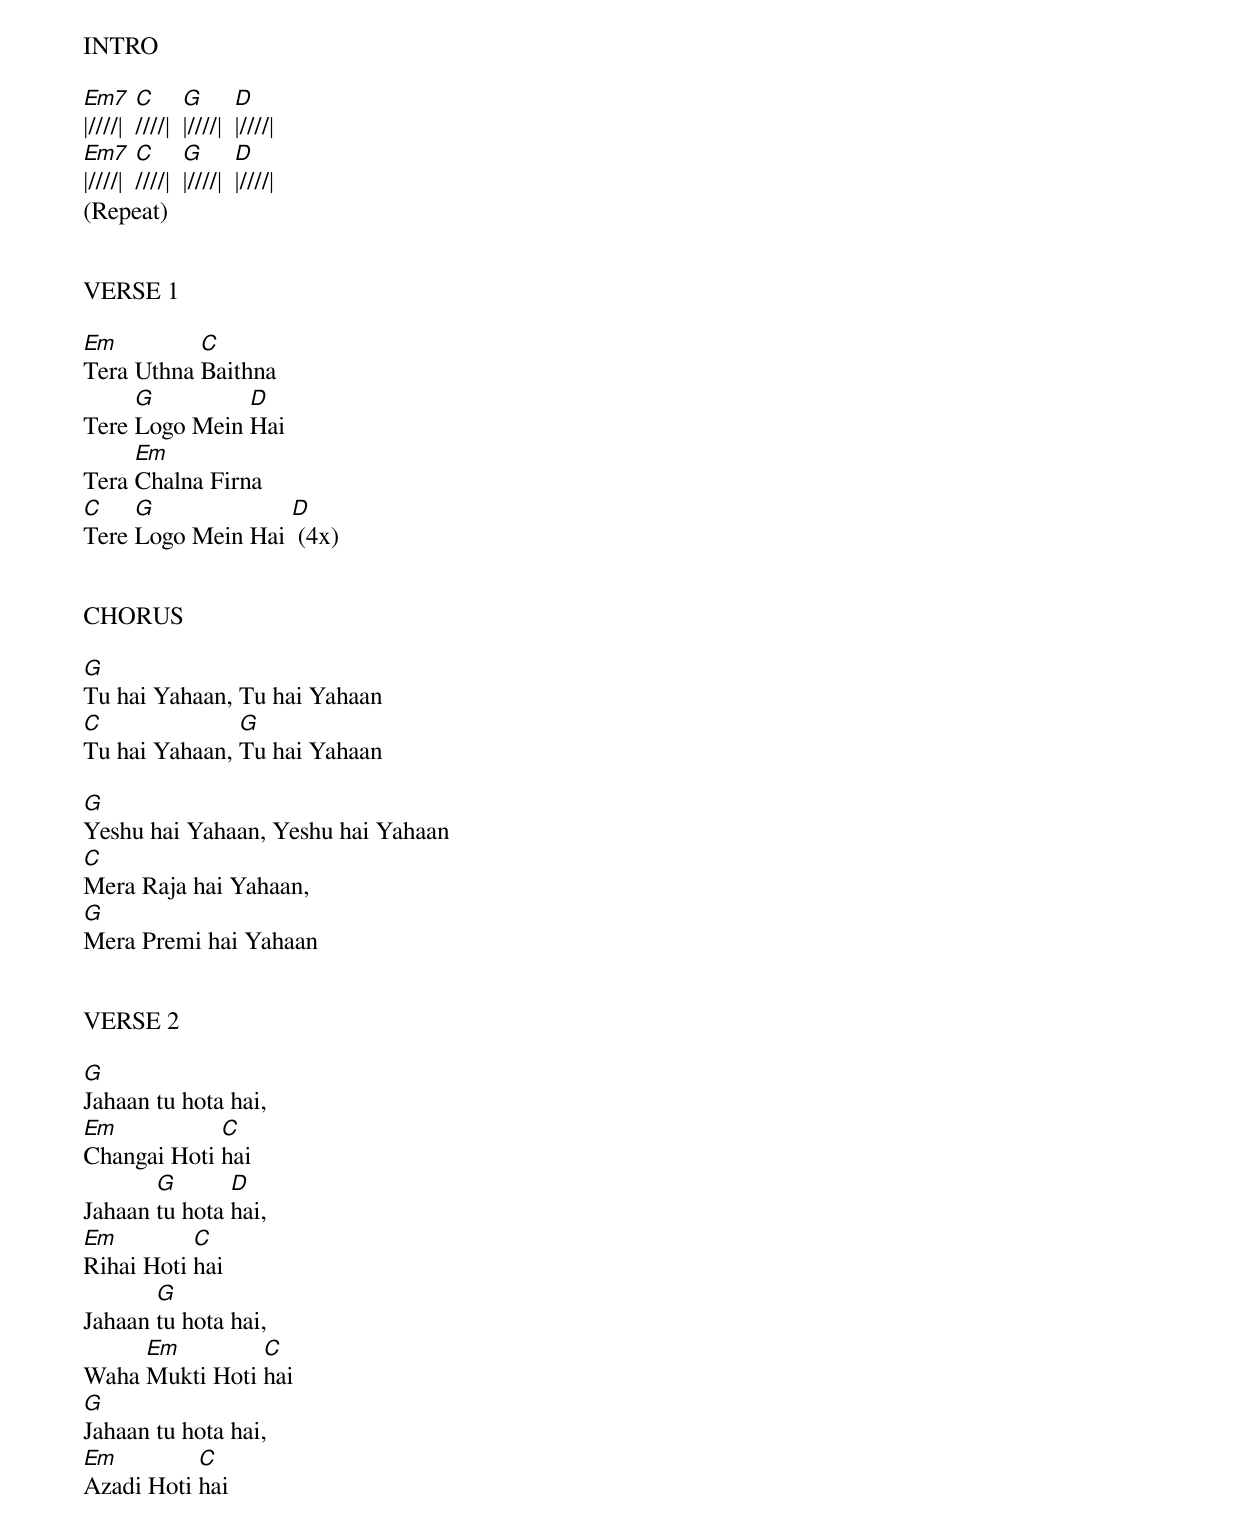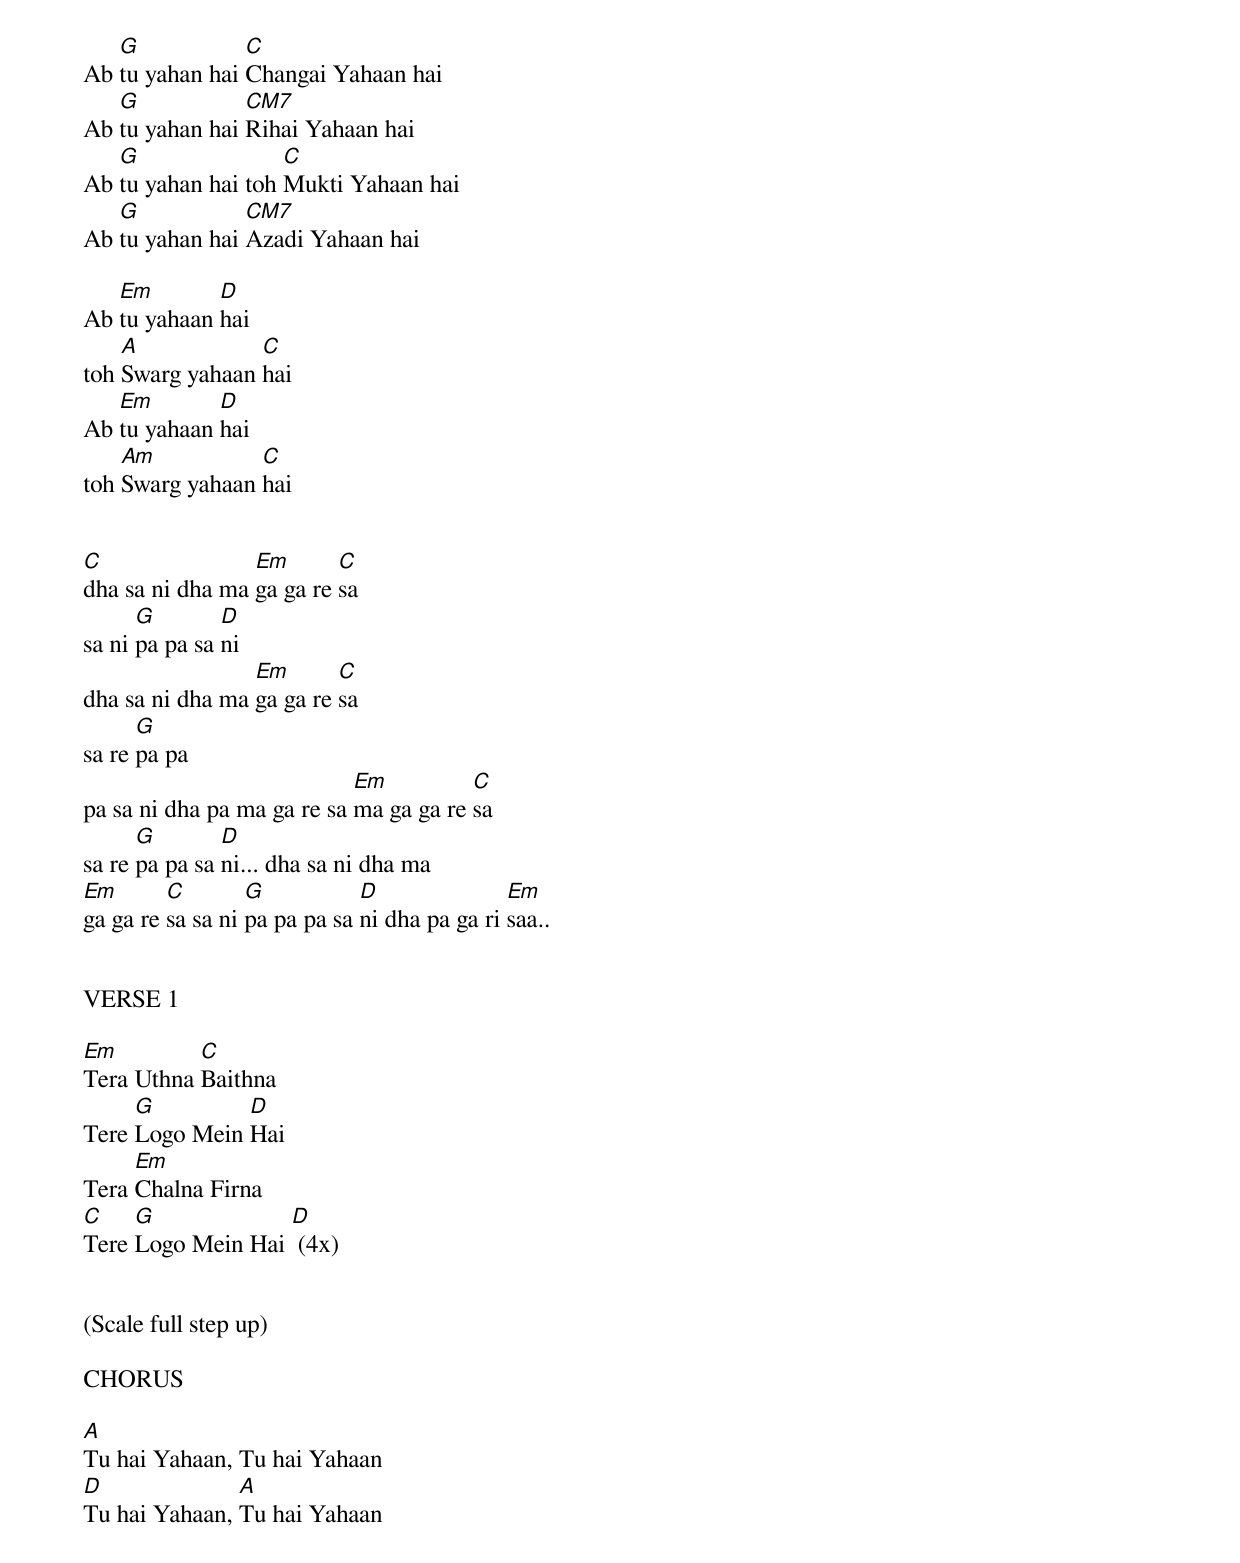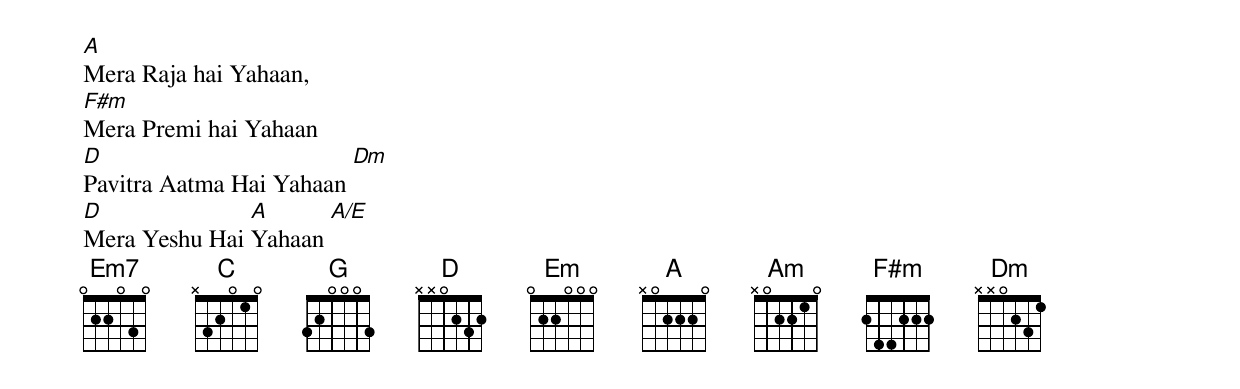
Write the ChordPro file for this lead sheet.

INTRO

[Em7]|////|  [C]////|  [G]|////|  [D]|////|
[Em7]|////|  [C]////|  [G]|////|  [D]|////|
(Repeat)


VERSE 1

[Em]Tera Uthna [C]Baithna
Tere [G]Logo Mein [D]Hai
Tera [Em]Chalna Firna
[C]Tere [G]Logo Mein Hai [D] (4x)


CHORUS

[G]Tu hai Yahaan, Tu hai Yahaan
[C]Tu hai Yahaan, [G]Tu hai Yahaan

[G]Yeshu hai Yahaan, Yeshu hai Yahaan
[C]Mera Raja hai Yahaan,
[G]Mera Premi hai Yahaan


VERSE 2

[G]Jahaan tu hota hai,
[Em]Changai Hoti [C]hai
Jahaan [G]tu hota [D]hai,
[Em]Rihai Hoti [C]hai
Jahaan [G]tu hota hai,
Waha [Em]Mukti Hoti [C]hai
[G]Jahaan tu hota hai,
[Em]Azadi Hoti [C]hai

Ab [G]tu yahan hai [C]Changai Yahaan hai
Ab [G]tu yahan hai [CM7]Rihai Yahaan hai
Ab [G]tu yahan hai toh [C]Mukti Yahaan hai
Ab [G]tu yahan hai [CM7]Azadi Yahaan hai

Ab [Em]tu yahaan [D]hai
toh [A]Swarg yahaan [C]hai
Ab [Em]tu yahaan [D]hai
toh [Am]Swarg yahaan [C]hai


[C]dha sa ni dha ma [Em]ga ga re [C]sa
sa ni [G]pa pa sa [D]ni
dha sa ni dha ma [Em]ga ga re [C]sa
sa re [G]pa pa
pa sa ni dha pa ma ga re sa [Em]ma ga ga re [C]sa
sa re [G]pa pa sa [D]ni... dha sa ni dha ma
[Em]ga ga re [C]sa sa ni [G]pa pa pa sa [D]ni dha pa ga ri [Em]saa..


VERSE 1

[Em]Tera Uthna [C]Baithna
Tere [G]Logo Mein [D]Hai
Tera [Em]Chalna Firna
[C]Tere [G]Logo Mein Hai [D] (4x)


(Scale full step up)

CHORUS

[A]Tu hai Yahaan, Tu hai Yahaan
[D]Tu hai Yahaan, [A]Tu hai Yahaan

[A]Mera Raja hai Yahaan,
[F#m]Mera Premi hai Yahaan
[D]Pavitra Aatma Hai Yahaan [Dm]
[D]Mera Yeshu Hai [A]Yahaan [A/E]
